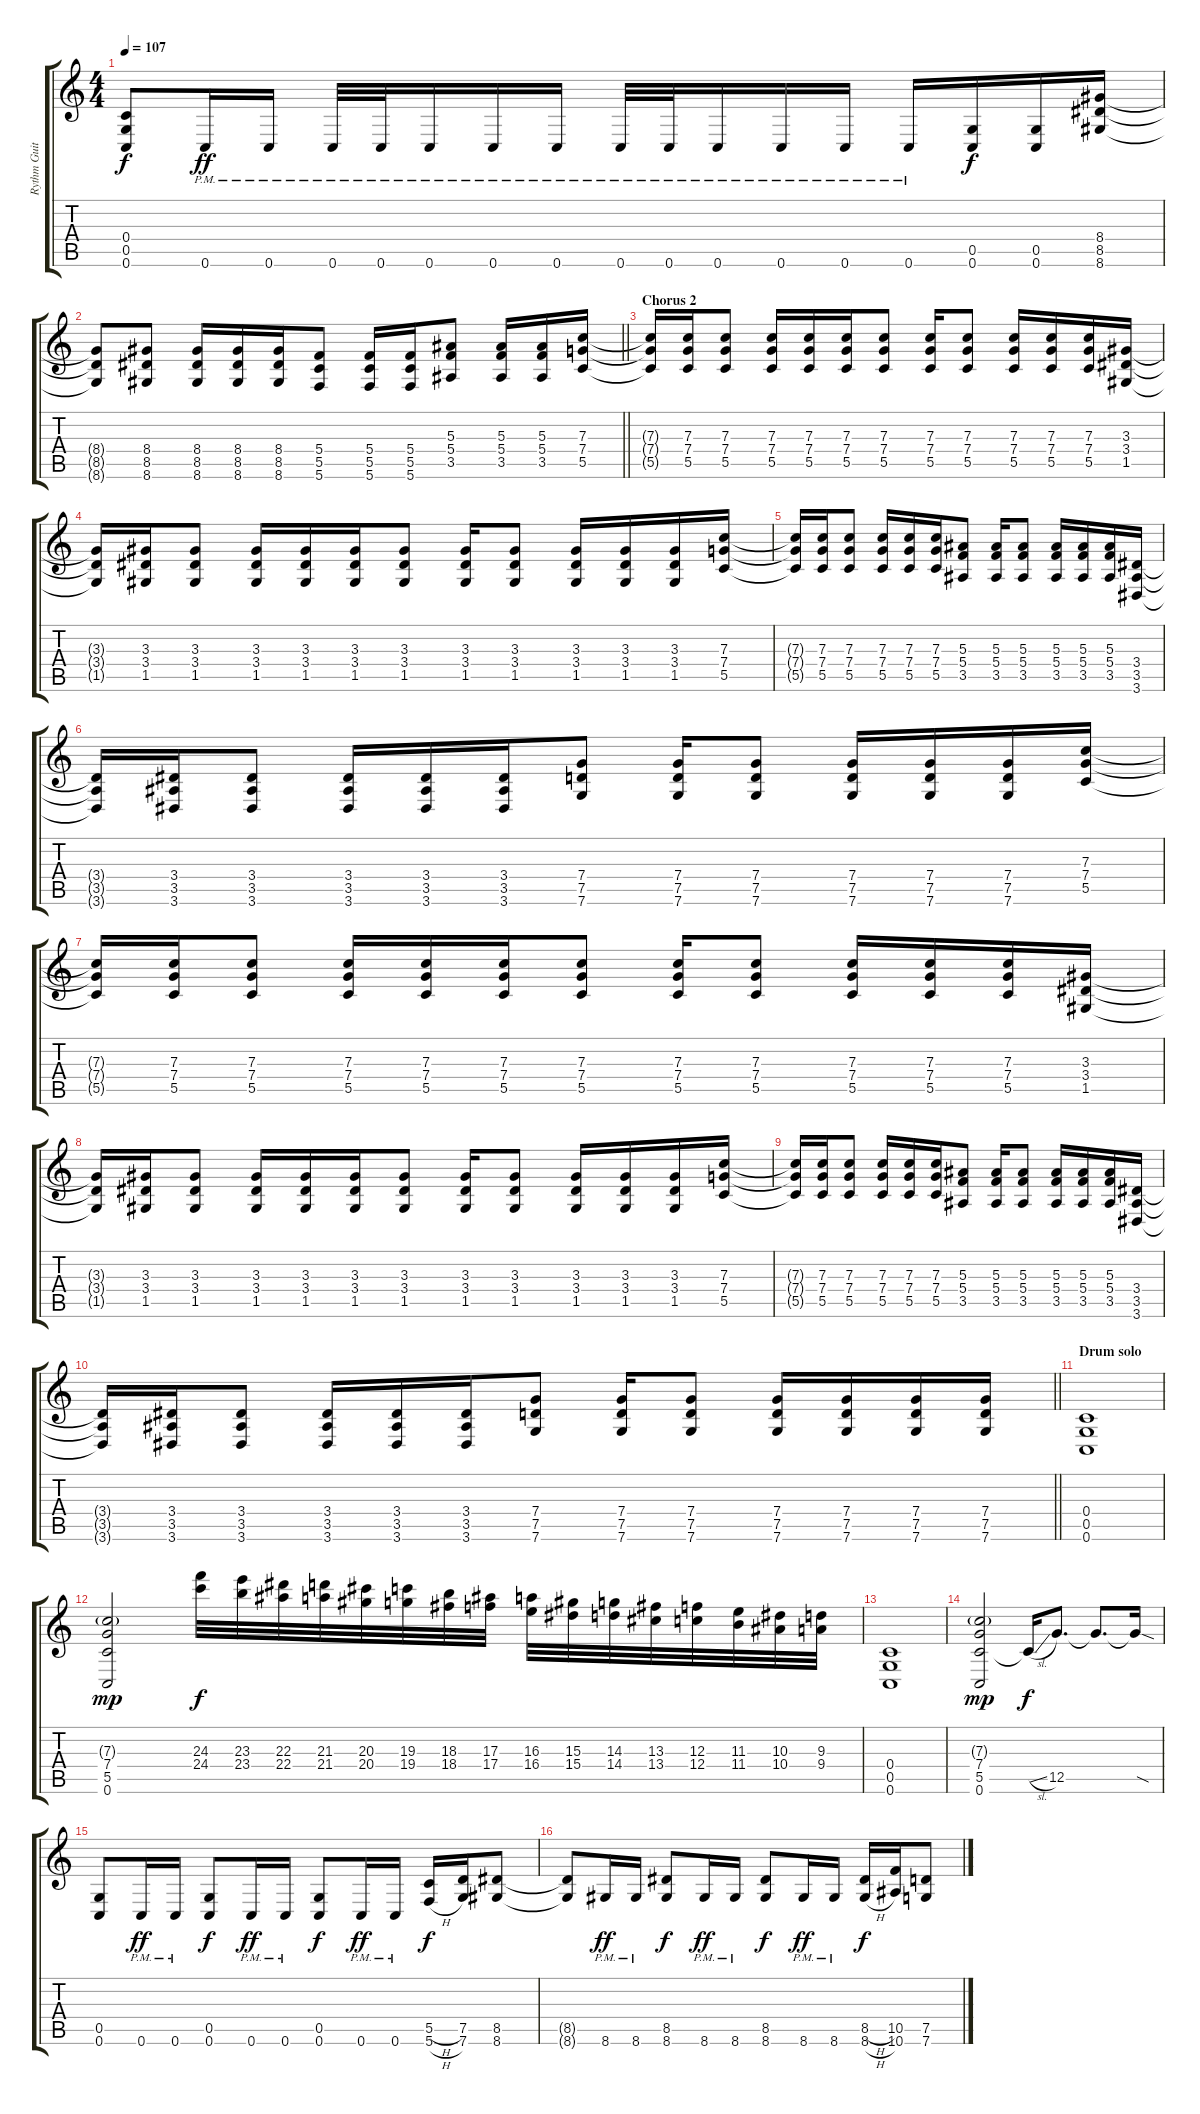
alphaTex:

\track ("Rythm Guitar 2" "Rythm Guit") {instrument distortionguitar}
\staff {score tabs}
\tuning (D4 A3 F3 C3 G2 C2) {hide}
\ts (4 4)
\tempo 107
\clef g2
\ks c
(0.4{t} 0.5{t} 0.6{t}).8{dy f} 0.6{pm}.16{dy ff} 0.6{pm}.16 0.6{pm}.32 0.6{pm}.32 0.6{pm}.16 0.6{pm}.16 0.6{pm}.16 0.6{pm}.32 0.6{pm}.32 0.6{pm}.16 0.6{pm}.16 0.6{pm}.16 0.6{pm}.16 (0.5 0.6).16{dy f} (0.5 0.6).16 (8.4 8.5 8.6).16 |
\barLineRight lightlight
(8.4{t} 8.5{t} 8.6{t}).8 (8.4 8.5 8.6).8 (8.4 8.5 8.6).16 (8.4 8.5 8.6).16 (8.4 8.5 8.6).16 (5.4 5.5 5.6).8 (5.4 5.5 5.6).16 (5.4 5.5 5.6).16 (5.3 5.4 3.5).8 (5.3 5.4 3.5).16 (5.3 5.4 3.5).16 (7.3 7.4 5.5).16{volume 13} |
\section ("" "Chorus 2")
(7.3{t} 7.4{t} 5.5{t}).16 (7.3 7.4 5.5).16 (7.3 7.4 5.5).8 (7.3 7.4 5.5).16 (7.3 7.4 5.5).16 (7.3 7.4 5.5).16 (7.3 7.4 5.5).8 (7.3 7.4 5.5).16 (7.3 7.4 5.5).8 (7.3 7.4 5.5).16 (7.3 7.4 5.5).16 (7.3 7.4 5.5).16 (3.3 3.4 1.5).16 |
(3.3{t} 3.4{t} 1.5{t}).16 (3.3 3.4 1.5).16 (3.3 3.4 1.5).8 (3.3 3.4 1.5).16 (3.3 3.4 1.5).16 (3.3 3.4 1.5).16 (3.3 3.4 1.5).8 (3.3 3.4 1.5).16 (3.3 3.4 1.5).8 (3.3 3.4 1.5).16 (3.3 3.4 1.5).16 (3.3 3.4 1.5).16 (7.3 7.4 5.5).16 |
(7.3{t} 7.4{t} 5.5{t}).16 (7.3 7.4 5.5).16 (7.3 7.4 5.5).8 (7.3 7.4 5.5).16 (7.3 7.4 5.5).16 (7.3 7.4 5.5).16 (5.3 5.4 3.5).8 (5.3 5.4 3.5).16 (5.3 5.4 3.5).8 (5.3 5.4 3.5).16 (5.3 5.4 3.5).16 (5.3 5.4 3.5).16 (3.4 3.5 3.6).16 |
(3.4{t} 3.5{t} 3.6{t}).16 (3.4 3.5 3.6).16 (3.4 3.5 3.6).8 (3.4 3.5 3.6).16 (3.4 3.5 3.6).16 (3.4 3.5 3.6).16 (7.4 7.5 7.6).8 (7.4 7.5 7.6).16 (7.4 7.5 7.6).8 (7.4 7.5 7.6).16 (7.4 7.5 7.6).16 (7.4 7.5 7.6).16 (7.3 7.4 5.5).16 |
(7.3{t} 7.4{t} 5.5{t}).16 (7.3 7.4 5.5).16 (7.3 7.4 5.5).8 (7.3 7.4 5.5).16 (7.3 7.4 5.5).16 (7.3 7.4 5.5).16 (7.3 7.4 5.5).8 (7.3 7.4 5.5).16 (7.3 7.4 5.5).8 (7.3 7.4 5.5).16 (7.3 7.4 5.5).16 (7.3 7.4 5.5).16 (3.3 3.4 1.5).16 |
(3.3{t} 3.4{t} 1.5{t}).16 (3.3 3.4 1.5).16 (3.3 3.4 1.5).8 (3.3 3.4 1.5).16 (3.3 3.4 1.5).16 (3.3 3.4 1.5).16 (3.3 3.4 1.5).8 (3.3 3.4 1.5).16 (3.3 3.4 1.5).8 (3.3 3.4 1.5).16 (3.3 3.4 1.5).16 (3.3 3.4 1.5).16 (7.3 7.4 5.5).16 |
(7.3{t} 7.4{t} 5.5{t}).16 (7.3 7.4 5.5).16 (7.3 7.4 5.5).8 (7.3 7.4 5.5).16 (7.3 7.4 5.5).16 (7.3 7.4 5.5).16 (5.3 5.4 3.5).8 (5.3 5.4 3.5).16 (5.3 5.4 3.5).8 (5.3 5.4 3.5).16 (5.3 5.4 3.5).16 (5.3 5.4 3.5).16 (3.4 3.5 3.6).16 |
\barLineRight lightlight
(3.4{t} 3.5{t} 3.6{t}).16 (3.4 3.5 3.6).16 (3.4 3.5 3.6).8 (3.4 3.5 3.6).16 (3.4 3.5 3.6).16 (3.4 3.5 3.6).16 (7.4 7.5 7.6).8 (7.4 7.5 7.6).16 (7.4 7.5 7.6).8 (7.4 7.5 7.6).16 (7.4 7.5 7.6).16 (7.4 7.5 7.6).16 (7.4 7.5 7.6).16 |
\section ("" "Drum solo")
(0.4 0.5 0.6).1{volume 14} |
(7.3{g} 7.4 5.5 0.6).2{dy mp} (24.3 24.4).32{dy f} (23.3 23.4).32 (22.3 22.4).32 (21.3 21.4).32 (20.3 20.4).32 (19.3 19.4).32 (18.3 18.4).32 (17.3 17.4).32 (16.3 16.4).32 (15.3 15.4).32 (14.3 14.4).32 (13.3 13.4).32 (12.3 12.4).32 (11.3 11.4).32 (10.3 10.4).32 (9.3 9.4).32 |
(0.4 0.5 0.6).1 |
(7.3{g} 7.4 5.5 0.6).2{dy mp} 5.5{sl t}.16{dy f} 12.5.8{d} 12.5{t}.8{d} 12.5{sod t}.16 |
(0.5 0.6).8 0.6{pm}.16{dy ff} 0.6{pm}.16 (0.5 0.6).8{dy f} 0.6{pm}.16{dy ff} 0.6{pm}.16 (0.5 0.6).8{dy f} 0.6{pm}.16{dy ff} 0.6{pm}.16 (5.5{h} 5.6{h}).16{dy f} (7.5 7.6).16 (8.5 8.6).8 |
(8.5{t} 8.6{t}).8 8.6{pm}.16{dy ff} 8.6{pm}.16 (8.5 8.6).8{dy f} 8.6{pm}.16{dy ff} 8.6{pm}.16 (8.5 8.6).8{dy f} 8.6{pm}.16{dy ff} 8.6{pm}.16 (8.5{h} 8.6{h}).16{dy f} (10.5 10.6).16 (7.5 7.6).8
